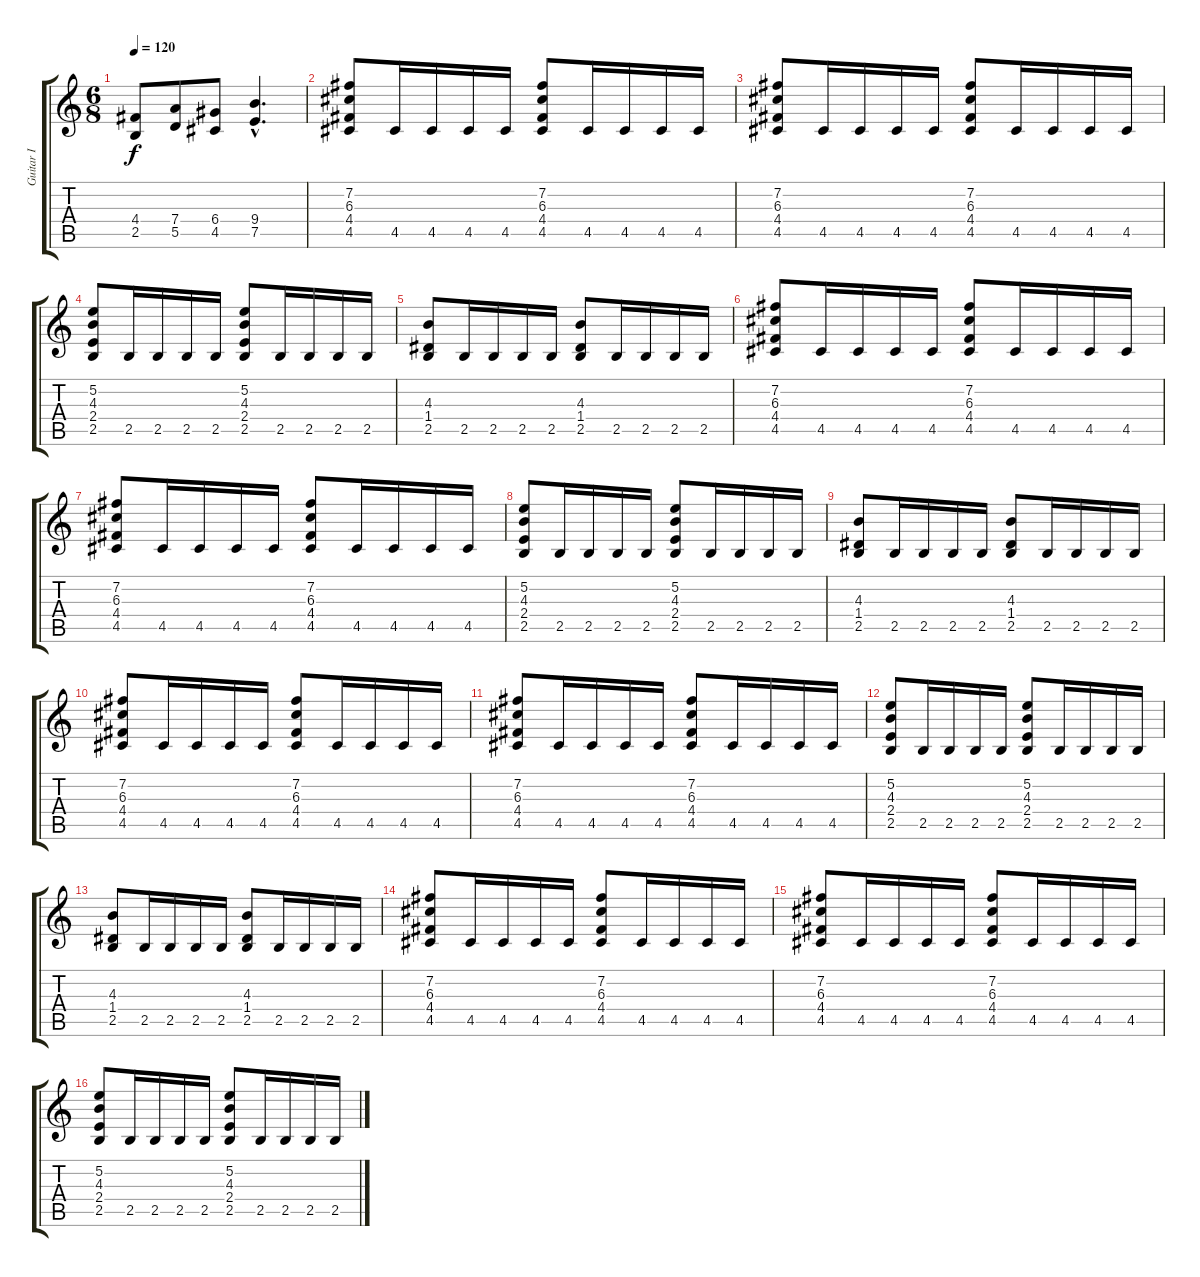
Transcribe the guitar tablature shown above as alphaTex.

\track ("Guitar I" "Guitar I") {instrument distortionguitar}
\staff {score tabs}
\tuning (E4 B3 G3 D3 A2 E2) {hide}
\ts (6 8)
\tempo 120
\clef g2
\ks c
(4.4 2.5).8{dy f} (7.4 5.5).8 (6.4 4.5).8 (9.4{hac} 7.5{hac}).4{d} |
(7.2 6.3 4.4 4.5).8 4.5.16 4.5.16 4.5.16 4.5.16 (7.2 6.3 4.4 4.5).8 4.5.16 4.5.16 4.5.16 4.5.16 |
(7.2 6.3 4.4 4.5).8 4.5.16 4.5.16 4.5.16 4.5.16 (7.2 6.3 4.4 4.5).8 4.5.16 4.5.16 4.5.16 4.5.16 |
(5.2 4.3 2.4 2.5).8 2.5.16 2.5.16 2.5.16 2.5.16 (5.2 4.3 2.4 2.5).8 2.5.16 2.5.16 2.5.16 2.5.16 |
(4.3 1.4 2.5).8 2.5.16 2.5.16 2.5.16 2.5.16 (4.3 1.4 2.5).8 2.5.16 2.5.16 2.5.16 2.5.16 |
(7.2 6.3 4.4 4.5).8 4.5.16 4.5.16 4.5.16 4.5.16 (7.2 6.3 4.4 4.5).8 4.5.16 4.5.16 4.5.16 4.5.16 |
(7.2 6.3 4.4 4.5).8 4.5.16 4.5.16 4.5.16 4.5.16 (7.2 6.3 4.4 4.5).8 4.5.16 4.5.16 4.5.16 4.5.16 |
(5.2 4.3 2.4 2.5).8 2.5.16 2.5.16 2.5.16 2.5.16 (5.2 4.3 2.4 2.5).8 2.5.16 2.5.16 2.5.16 2.5.16 |
(4.3 1.4 2.5).8 2.5.16 2.5.16 2.5.16 2.5.16 (4.3 1.4 2.5).8 2.5.16 2.5.16 2.5.16 2.5.16 |
(7.2 6.3 4.4 4.5).8 4.5.16 4.5.16 4.5.16 4.5.16 (7.2 6.3 4.4 4.5).8 4.5.16 4.5.16 4.5.16 4.5.16 |
(7.2 6.3 4.4 4.5).8 4.5.16 4.5.16 4.5.16 4.5.16 (7.2 6.3 4.4 4.5).8 4.5.16 4.5.16 4.5.16 4.5.16 |
(5.2 4.3 2.4 2.5).8 2.5.16 2.5.16 2.5.16 2.5.16 (5.2 4.3 2.4 2.5).8 2.5.16 2.5.16 2.5.16 2.5.16 |
(4.3 1.4 2.5).8 2.5.16 2.5.16 2.5.16 2.5.16 (4.3 1.4 2.5).8 2.5.16 2.5.16 2.5.16 2.5.16 |
(7.2 6.3 4.4 4.5).8 4.5.16 4.5.16 4.5.16 4.5.16 (7.2 6.3 4.4 4.5).8 4.5.16 4.5.16 4.5.16 4.5.16 |
(7.2 6.3 4.4 4.5).8 4.5.16 4.5.16 4.5.16 4.5.16 (7.2 6.3 4.4 4.5).8 4.5.16 4.5.16 4.5.16 4.5.16 |
(5.2 4.3 2.4 2.5).8 2.5.16 2.5.16 2.5.16 2.5.16 (5.2 4.3 2.4 2.5).8 2.5.16 2.5.16 2.5.16 2.5.16
